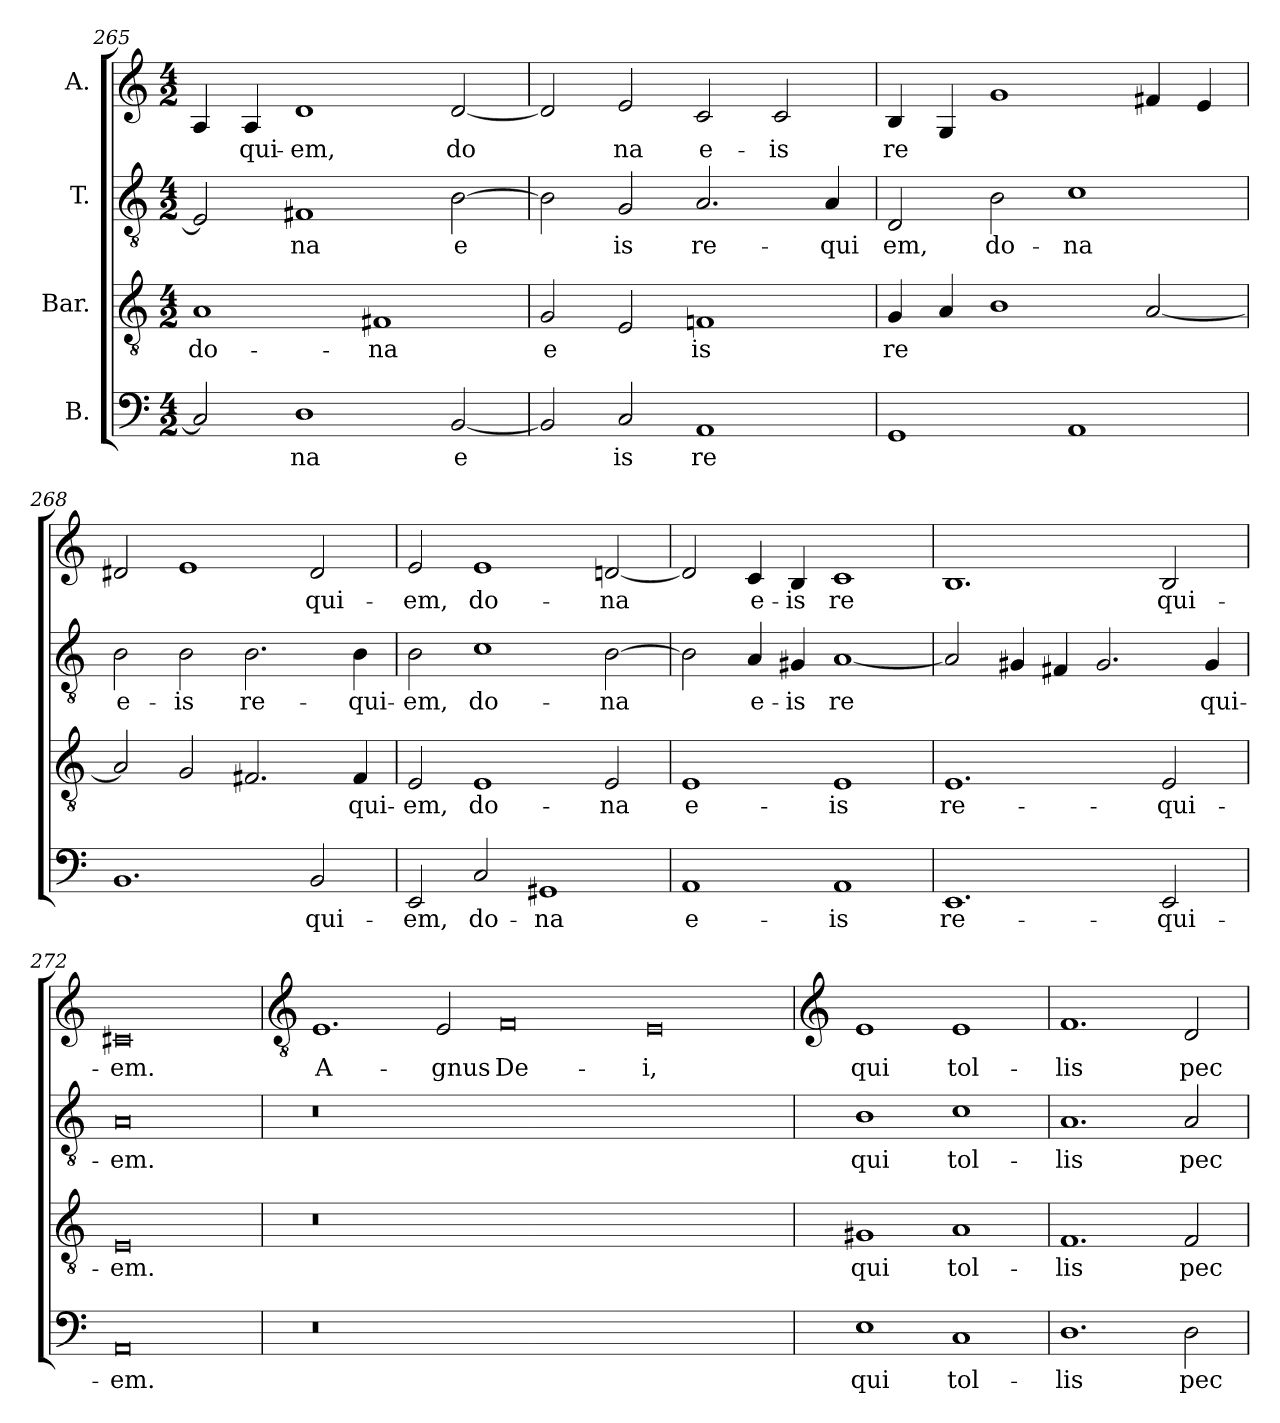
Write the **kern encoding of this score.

**kern	**text	**kern	**text	**kern	**text	**kern	**text
*part4	*part4	*part3	*part3	*part2	*part2	*part1	*part1
*staff4	*staff4	*staff3	*staff3	*staff2	*staff2	*staff1	*staff1
*I"B.	*	*I"Bar.	*	*I"T.	*	*I"A.	*
*clefF4	*	*clefGv2	*	*clefGv2	*	*clefG2	*
*k[]	*	*k[]	*	*k[]	*	*k[]	*
*C:	*	*C:	*	*C:	*	*C:	*
*M4/2	*	*M4/2	*	*M4/2	*	*M4/2	*
=265	=265	=265	=265	=265	=265	=265	=265
!	!LO:LY:b:cj	!	!LO:LY:b:cj	!	!LO:LY:b:cj	!	!LO:LY:b:cj
2C/]	--	1A	do-	2E/]	--	4A/	--
!	!	!	!	!	!	!	!LO:LY:b:cj
.	.	.	.	.	.	4A/	-qui-
!	!LO:LY:b:cj	!	!	!	!LO:LY:b:cj	!	!LO:LY:b:cj
1D	-na	.	.	1F#X	-na	1d	-em,
!	!	!	!LO:LY:b:cj	!	!	!	!
.	.	1F#X	-na	.	.	.	.
!	!LO:LY:b:cj	!	!	!	!LO:LY:b:cj	!	!LO:LY:b:cj
[<2BB/	e-	.	.	[>2B\	e-	[<2d/	do-
=266	=266	=266	=266	=266	=266	=266	=266
!	!LO:LY:b:cj	!	!LO:LY:b:cj	!	!LO:LY:b:cj	!	!LO:LY:b:cj
2BB/]	--	2G/	e-	2B\]	--	2d/]	--
!	!LO:LY:b:cj	!	!LO:LY:b:cj	!	!LO:LY:b:cj	!	!LO:LY:b:cj
2C/	-is	2E/	--	2G/	-is	2e/	-na
!	!LO:LY:b:cj	!	!LO:LY:b:cj	!	!LO:LY:b:cj	!	!LO:LY:b:cj
1AA	re-	1Fn	-is	2.A/	re-	2c/	e-
!	!	!	!	!	!	!	!LO:LY:b:cj
.	.	.	.	.	.	2c/	-is
!	!	!	!	!	!LO:LY:b:cj	!	!
.	.	.	.	4A/	-qui	.	.
!!LO:PB:g=z
=267	=267	=267	=267	=267	=267	=267	=267
!	!LO:LY:b:cj	!	!LO:LY:b:cj	!	!LO:LY:b:cj	!	!LO:LY:b:cj
1GG	--	4G/	re-	2D/	em,	4B/	re-
!	!	!	!LO:LY:b:cj	!	!	!	!LO:LY:b:cj
.	.	4A/	--	.	.	4G/	--
!	!	!	!LO:LY:b:cj	!	!LO:LY:b:cj	!	!LO:LY:b:cj
.	.	1B	--	2B\	do-	1g	--
!	!LO:LY:b:cj	!	!	!	!LO:LY:b:cj	!	!
1AA	--	.	.	1c	-na	.	.
!	!	!	!LO:LY:b:cj	!	!	!	!LO:LY:b:cj
.	.	[<2A/	--	.	.	4f#X/	--
!	!	!	!	!	!	!	!LO:LY:b:cj
.	.	.	.	.	.	4e/	--
=268	=268	=268	=268	=268	=268	=268	=268
!	!LO:LY:b:cj	!	!LO:LY:b:cj	!	!LO:LY:b:cj	!	!LO:LY:b:cj
1.BB	--	2A/]	--	2B\	e-	2d#X/	--
!	!	!	!LO:LY:b:cj	!	!LO:LY:b:cj	!	!LO:LY:b:cj
.	.	2G/	--	2B\	-is	1e	--
!	!	!	!LO:LY:b:cj	!	!LO:LY:b:cj	!	!
.	.	2.F#X/	--	2.B\	re-	.	.
!	!LO:LY:b:cj	!	!	!	!	!	!LO:LY:b:cj
2BB/	-qui-	.	.	.	.	2d#/	-qui-
!	!	!	!LO:LY:b:cj	!	!LO:LY:b:cj	!	!
.	.	4F#/	-qui-	4B\	-qui-	.	.
=269	=269	=269	=269	=269	=269	=269	=269
!	!LO:LY:b:cj	!	!LO:LY:b:cj	!	!LO:LY:b:cj	!	!LO:LY:b:cj
2EE/	-em,	2E/	-em,	2B\	-em,	2e/	-em,
!	!LO:LY:b:cj	!	!LO:LY:b:cj	!	!LO:LY:b:cj	!	!LO:LY:b:cj
2C/	do-	1E	do-	1c	do-	1e	do-
!	!LO:LY:b:cj	!	!	!	!	!	!
1GG#X	-na	.	.	.	.	.	.
!	!	!	!LO:LY:b:cj	!	!LO:LY:b:cj	!	!LO:LY:b:cj
.	.	2E/	-na	[>2B\	-na	[<2dn/	-na
=270	=270	=270	=270	=270	=270	=270	=270
!	!LO:LY:b:cj	!	!LO:LY:b:cj	!	!LO:LY:b:cj	!	!LO:LY:b:cj
1AA	e-	1E	e-	2B\]	.	2d/]	.
!	!	!	!	!	!LO:LY:b:cj	!	!LO:LY:b:cj
.	.	.	.	4A/	e-	4c/	e-
!	!	!	!	!	!LO:LY:b:cj	!	!LO:LY:b:cj
.	.	.	.	4G#X/	-is	4B/	-is
!	!LO:LY:b:cj	!	!LO:LY:b:cj	!	!LO:LY:b:cj	!	!LO:LY:b:cj
1AA	-is	1E	-is	[<1A	re-	1c	re-
=271	=271	=271	=271	=271	=271	=271	=271
!	!LO:LY:b:cj	!	!LO:LY:b:cj	!	!LO:LY:b:cj	!	!LO:LY:b:cj
1.EE	re-	1.E	re-	2A/]	--	1.B	--
!	!	!	!	!	!LO:LY:b:cj	!	!
.	.	.	.	4G#X/	--	.	.
!	!	!	!	!	!LO:LY:b:cj	!	!
.	.	.	.	4F#X/	--	.	.
!	!	!	!	!	!LO:LY:b:cj	!	!
.	.	.	.	2.G#/	--	.	.
!	!LO:LY:b:cj	!	!LO:LY:b:cj	!	!	!	!LO:LY:b:cj
2EE/	-qui-	2E/	-qui-	.	.	2B/	-qui-
!	!	!	!	!	!LO:LY:b:cj	!	!
.	.	.	.	4G#/	-qui-	.	.
=272	=272	=272	=272	=272	=272	=272	=272
!	!LO:LY:b:cj	!	!LO:LY:b:cj	!	!LO:LY:b:cj	!	!LO:LY:b:cj
0AA	-em.	0E	-em.	0A	-em.	0c#X	-em.
!!LO:PB:g=z
=273	=273	=273	=273	=273	=273	=273	=273
*	*	*	*	*	*	*clefGv2	*
!	!	!	!	!	!	!	!LO:LY:b:cj
0r	.	0r	.	0r	.	1.E	A-
!	!	!	!	!	!	!	!LO:LY:b:cj
.	.	.	.	.	.	2E/	-gnus
!	!	!	!	!	!	!	!LO:LY:b:cj
00ryy	.	00ryy	.	00ryy	.	0F	De-
!	!	!	!	!	!	!	!LO:LY:b:cj
.	.	.	.	.	.	0E	-i,
!!LO:LB:g=z
=274	=274	=274	=274	=274	=274	=274	=274
*	*	*	*	*	*	*clefG2	*
!	!LO:LY:b:cj	!	!LO:LY:b:cj	!	!LO:LY:b:cj	!	!LO:LY:b:cj
1E	qui	1G#X	qui	1B	qui	1e	qui
!	!LO:LY:b:cj	!	!LO:LY:b:cj	!	!LO:LY:b:cj	!	!LO:LY:b:cj
1C	tol-	1A	tol-	1c	tol-	1e	tol-
=275	=275	=275	=275	=275	=275	=275	=275
!	!LO:LY:b:cj	!	!LO:LY:b:cj	!	!LO:LY:b:cj	!	!LO:LY:b:cj
1.D	-lis	1.F	-lis	1.A	-lis	1.f	-lis
!	!LO:LY:b:cj	!	!LO:LY:b:cj	!	!LO:LY:b:cj	!	!LO:LY:b:cj
2D\	pec-	2F/	pec-	2A/	pec-	2d/	pec-
=	=	=	=	=	=	=	=
*-	*-	*-	*-	*-	*-	*-	*-
